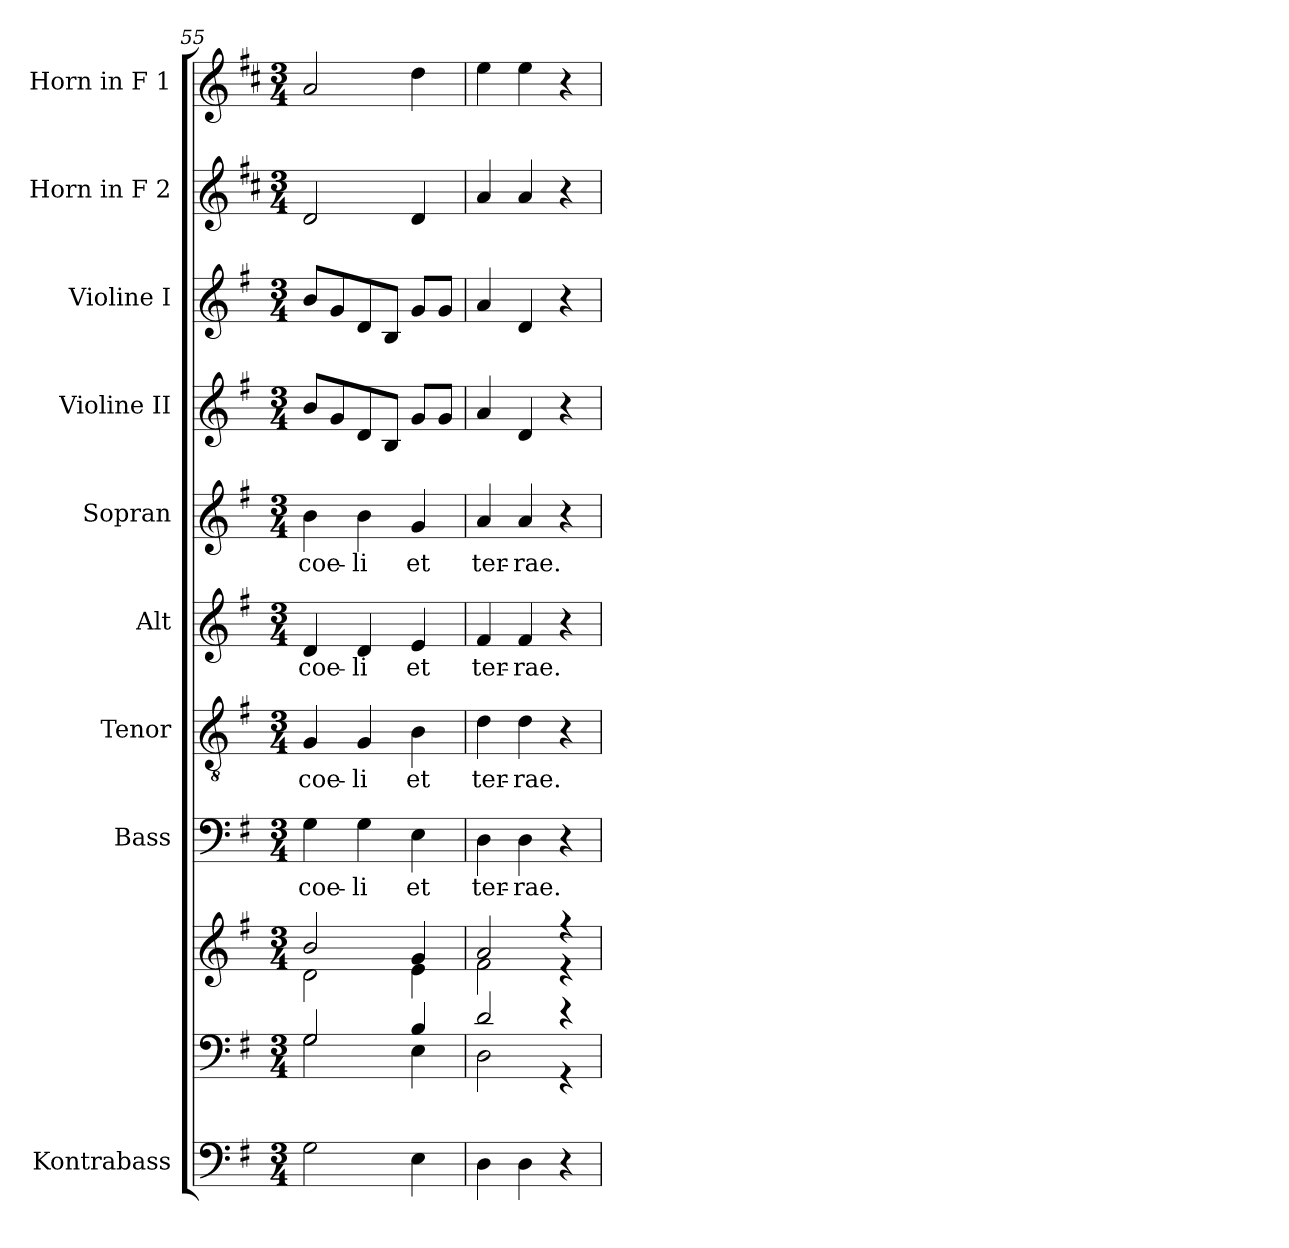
**kern	**kern	**kern	**kern	**text	**kern	**text	**kern	**text	**kern	**text	**kern	**kern	**kern	**kern
*part10	*part9	*part9	*part8	*part8	*part7	*part7	*part6	*part6	*part5	*part5	*part4	*part3	*part2	*part1
*staff11	*staff10	*staff9	*staff8	*staff8	*staff7	*staff7	*staff6	*staff6	*staff5	*staff5	*staff4	*staff3	*staff2	*staff1
*I"Kontrabass	*	*	*I"Bass	*	*I"Tenor	*	*I"Alt	*	*I"Sopran	*	*I"Violine II	*I"Violine I	*I"Horn in F 2	*I"Horn in F 1
*I'Kb.	*	*	*I'B.	*	*I'T.	*	*I'A.	*	*I'S.	*	*I'Vl. II	*I'Vl. I	*I'Hrn. 2	*I'Hrn. 1
*clefF4	*clefF4	*clefG2	*clefF4	*	*clefGv2	*	*clefG2	*	*clefG2	*	*clefG2	*clefG2	*clefG2	*clefG2
*ITrd7c12	*	*	*	*	*	*	*	*	*	*	*	*	*ITrd4c7	*ITrd4c7
*k[f#]	*k[f#]	*k[f#]	*k[f#]	*	*k[f#]	*	*k[f#]	*	*k[f#]	*	*k[f#]	*k[f#]	*k[f#]	*k[f#]
*G:	*G:	*G:	*G:	*	*G:	*	*G:	*	*G:	*	*G:	*G:	*G:	*G:
*M3/4	*M3/4	*M3/4	*M3/4	*	*M3/4	*	*M3/4	*	*M3/4	*	*M3/4	*M3/4	*M3/4	*M3/4
=55	=55	=55	=55	=55	=55	=55	=55	=55	=55	=55	=55	=55	=55	=55
*	*^	*^	*	*	*	*	*	*	*	*	*	*	*	*
!	!	!	!	!	!	!LO:LY:b	!	!LO:LY:b	!	!LO:LY:b	!	!LO:LY:b	!	!	!	!
2GG\	2G/	2G\	2b/	2d\	4G\	coe-	4G/	coe-	4d/	coe-	4b\	coe-	8b/L	8b/L	2G/	2d/
.	.	.	.	.	.	.	.	.	.	.	.	.	8g/	8g/	.	.
!	!	!	!	!	!	!LO:LY:b	!	!LO:LY:b	!	!LO:LY:b	!	!LO:LY:b	!	!	!	!
.	.	.	.	.	4G\	-li	4G/	-li	4d/	-li	4b\	-li	8d/	8d/	.	.
.	.	.	.	.	.	.	.	.	.	.	.	.	8B/J	8B/J	.	.
!	!	!	!	!	!	!LO:LY:b	!	!LO:LY:b	!	!LO:LY:b	!	!LO:LY:b	!	!	!	!
4EE\	4B/	4E\	4g/	4e\	4E\	et	4B\	et	4e/	et	4g/	et	8g/L	8g/L	4G/	4g\
.	.	.	.	.	.	.	.	.	.	.	.	.	8g/J	8g/J	.	.
=56	=56	=56	=56	=56	=56	=56	=56	=56	=56	=56	=56	=56	=56	=56	=56	=56
!	!	!	!	!	!	!LO:LY:b	!	!LO:LY:b	!	!LO:LY:b	!	!LO:LY:b	!	!	!	!
4DD\	2d/	2D\	2a/	2f#\	4D\	ter-	4d\	ter-	4f#/	ter-	4a/	ter-	4a/	4a/	4d/	4a\
!	!	!	!	!	!	!LO:LY:b	!	!LO:LY:b	!	!LO:LY:b	!	!LO:LY:b	!	!	!	!
4DD\	.	.	.	.	4D\	-rae.	4d\	-rae.	4f#/	-rae.	4a/	-rae.	4d/	4d/	4d/	4a\
4r	4r	4r	4r	4r	4r	.	4r	.	4r	.	4r	.	4r	4r	4r	4r
*	*v	*v	*	*	*	*	*	*	*	*	*	*	*	*	*	*
*	*	*v	*v	*	*	*	*	*	*	*	*	*	*	*	*
=	=	=	=	=	=	=	=	=	=	=	=	=	=	=
*-	*-	*-	*-	*-	*-	*-	*-	*-	*-	*-	*-	*-	*-	*-
